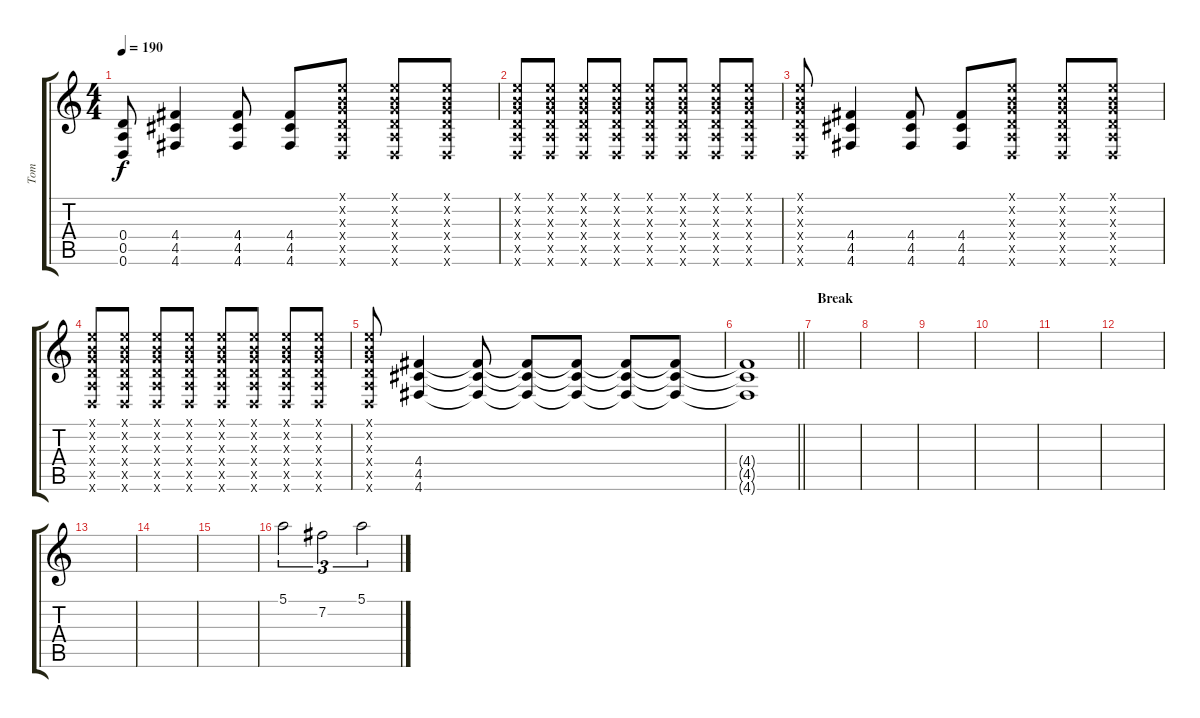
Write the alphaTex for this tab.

\track ("Tom" "Tom") {instrument distortionguitar}
\staff {score tabs}
\tuning (E4 B3 G3 D3 A2 D2) {hide}
\ts (4 4)
\tempo 190
\clef g2
\ks c
(0.4 0.5 0.6).8{dy f} (4.4 4.5 4.6).4 (4.4 4.5 4.6).8 (4.4 4.5 4.6).8 (0.1{x} 0.2{x} 0.3{x} 0.4{x} 0.5{x} 0.6{x}).8 (0.1{x} 0.2{x} 0.3{x} 0.4{x} 0.5{x} 0.6{x}).8 (0.1{x} 0.2{x} 0.3{x} 0.4{x} 0.5{x} 0.6{x}).8 |
(0.1{x} 0.2{x} 0.3{x} 0.4{x} 0.5{x} 0.6{x}).8 (0.1{x} 0.2{x} 0.3{x} 0.4{x} 0.5{x} 0.6{x}).8 (0.1{x} 0.2{x} 0.3{x} 0.4{x} 0.5{x} 0.6{x}).8 (0.1{x} 0.2{x} 0.3{x} 0.4{x} 0.5{x} 0.6{x}).8 (0.1{x} 0.2{x} 0.3{x} 0.4{x} 0.5{x} 0.6{x}).8 (0.1{x} 0.2{x} 0.3{x} 0.4{x} 0.5{x} 0.6{x}).8 (0.1{x} 0.2{x} 0.3{x} 0.4{x} 0.5{x} 0.6{x}).8 (0.1{x} 0.2{x} 0.3{x} 0.4{x} 0.5{x} 0.6{x}).8 |
(0.1{x} 0.2{x} 0.3{x} 0.4{x} 0.5{x} 0.6{x}).8 (4.4 4.5 4.6).4 (4.4 4.5 4.6).8 (4.4 4.5 4.6).8 (0.1{x} 0.2{x} 0.3{x} 0.4{x} 0.5{x} 0.6{x}).8 (0.1{x} 0.2{x} 0.3{x} 0.4{x} 0.5{x} 0.6{x}).8 (0.1{x} 0.2{x} 0.3{x} 0.4{x} 0.5{x} 0.6{x}).8 |
(0.1{x} 0.2{x} 0.3{x} 0.4{x} 0.5{x} 0.6{x}).8 (0.1{x} 0.2{x} 0.3{x} 0.4{x} 0.5{x} 0.6{x}).8 (0.1{x} 0.2{x} 0.3{x} 0.4{x} 0.5{x} 0.6{x}).8 (0.1{x} 0.2{x} 0.3{x} 0.4{x} 0.5{x} 0.6{x}).8 (0.1{x} 0.2{x} 0.3{x} 0.4{x} 0.5{x} 0.6{x}).8 (0.1{x} 0.2{x} 0.3{x} 0.4{x} 0.5{x} 0.6{x}).8 (0.1{x} 0.2{x} 0.3{x} 0.4{x} 0.5{x} 0.6{x}).8 (0.1{x} 0.2{x} 0.3{x} 0.4{x} 0.5{x} 0.6{x}).8 |
(0.1{x} 0.2{x} 0.3{x} 0.4{x} 0.5{x} 0.6{x}).8 (4.4 4.5 4.6).4 (4.4{t} 4.5{t} 4.6{t}).8 (4.4{t} 4.5{t} 4.6{t}).8 (4.4{t} 4.5{t} 4.6{t}).8 (4.4{t} 4.5{t} 4.6{t}).8 (4.4{t} 4.5{t} 4.6{t}).8 |
\barLineRight lightlight
(4.4{t} 4.5{t} 4.6{t}).1 |
\section ("" "Break")
|
|
|
|
|
|
|
|
|
5.1.2{tu (3 2)} 7.2.2{tu (3 2)} 5.1.2{tu (3 2)}
